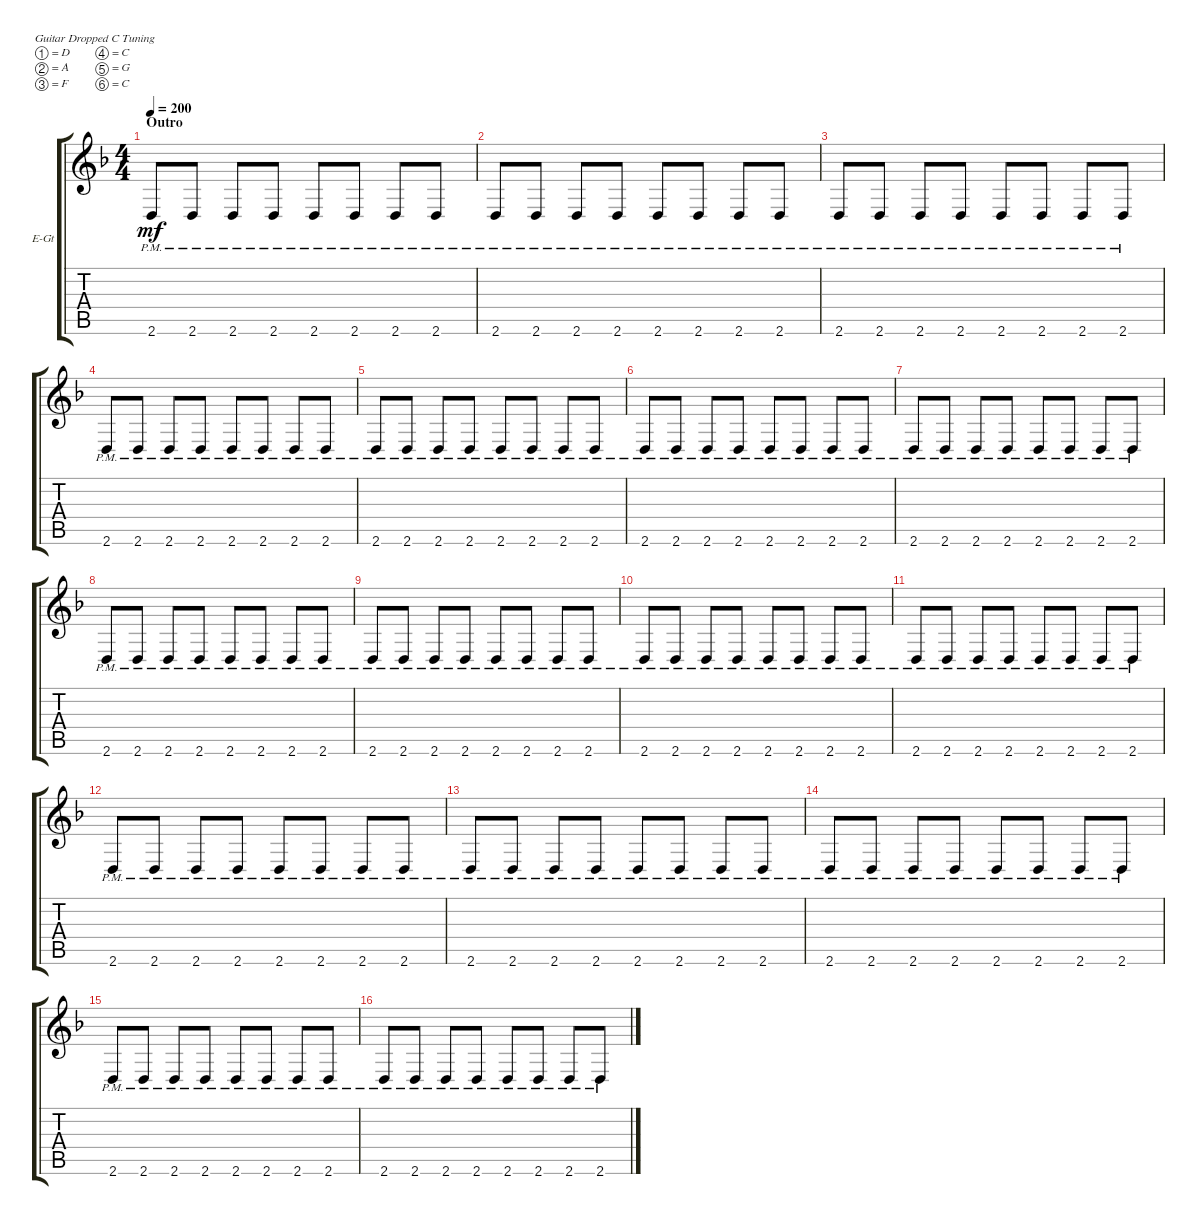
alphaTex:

\bracketExtendMode groupsimilarinstruments
\firstSystemTrackNameOrientation horizontal
\otherSystemsTrackNameOrientation horizontal
\track ("Rhythm Guitar" "E-Gt") {instrument distortionguitar}
\staff {score tabs}
\tuning (D4 A3 F3 C3 G2 C2)
\ts (4 4)
\section ("" "Outro")
\tempo 200
\clef g2
\scale
0.333333
\ks dminor
2.6{pm}.8{dy mf} 2.6{pm}.8 2.6{pm}.8 2.6{pm}.8 2.6{pm}.8 2.6{pm}.8 2.6{pm}.8 2.6{pm}.8 |
\scale
0.333333 2.6{pm}.8 2.6{pm}.8 2.6{pm}.8 2.6{pm}.8 2.6{pm}.8 2.6{pm}.8 2.6{pm}.8 2.6{pm}.8 |
\scale
0.333333 2.6{pm}.8 2.6{pm}.8 2.6{pm}.8 2.6{pm}.8 2.6{pm}.8 2.6{pm}.8 2.6{pm}.8 2.6{pm}.8 |
\scale
0.333333 2.6{pm}.8 2.6{pm}.8 2.6{pm}.8 2.6{pm}.8 2.6{pm}.8 2.6{pm}.8 2.6{pm}.8 2.6{pm}.8 |
\scale
0.333333 2.6{pm}.8 2.6{pm}.8 2.6{pm}.8 2.6{pm}.8 2.6{pm}.8 2.6{pm}.8 2.6{pm}.8 2.6{pm}.8 |
\scale
0.333333 2.6{pm}.8 2.6{pm}.8 2.6{pm}.8 2.6{pm}.8 2.6{pm}.8 2.6{pm}.8 2.6{pm}.8 2.6{pm}.8 |
\scale
0.333333 2.6{pm}.8 2.6{pm}.8 2.6{pm}.8 2.6{pm}.8 2.6{pm}.8 2.6{pm}.8 2.6{pm}.8 2.6{pm}.8 |
\scale
0.333333 2.6{pm}.8 2.6{pm}.8 2.6{pm}.8 2.6{pm}.8 2.6{pm}.8 2.6{pm}.8 2.6{pm}.8 2.6{pm}.8 |
\scale
0.333333 2.6{pm}.8 2.6{pm}.8 2.6{pm}.8 2.6{pm}.8 2.6{pm}.8 2.6{pm}.8 2.6{pm}.8 2.6{pm}.8 |
2.6{pm}.8 2.6{pm}.8 2.6{pm}.8 2.6{pm}.8 2.6{pm}.8 2.6{pm}.8 2.6{pm}.8 2.6{pm}.8 |
2.6{pm}.8 2.6{pm}.8 2.6{pm}.8 2.6{pm}.8 2.6{pm}.8 2.6{pm}.8 2.6{pm}.8 2.6{pm}.8 |
2.6{pm}.8 2.6{pm}.8 2.6{pm}.8 2.6{pm}.8 2.6{pm}.8 2.6{pm}.8 2.6{pm}.8 2.6{pm}.8 |
2.6{pm}.8 2.6{pm}.8 2.6{pm}.8 2.6{pm}.8 2.6{pm}.8 2.6{pm}.8 2.6{pm}.8 2.6{pm}.8 |
2.6{pm}.8 2.6{pm}.8 2.6{pm}.8 2.6{pm}.8 2.6{pm}.8 2.6{pm}.8 2.6{pm}.8 2.6{pm}.8 |
2.6{pm}.8 2.6{pm}.8 2.6{pm}.8 2.6{pm}.8 2.6{pm}.8 2.6{pm}.8 2.6{pm}.8 2.6{pm}.8 |
2.6{pm}.8 2.6{pm}.8 2.6{pm}.8 2.6{pm}.8 2.6{pm}.8 2.6{pm}.8 2.6{pm}.8 2.6{pm}.8
